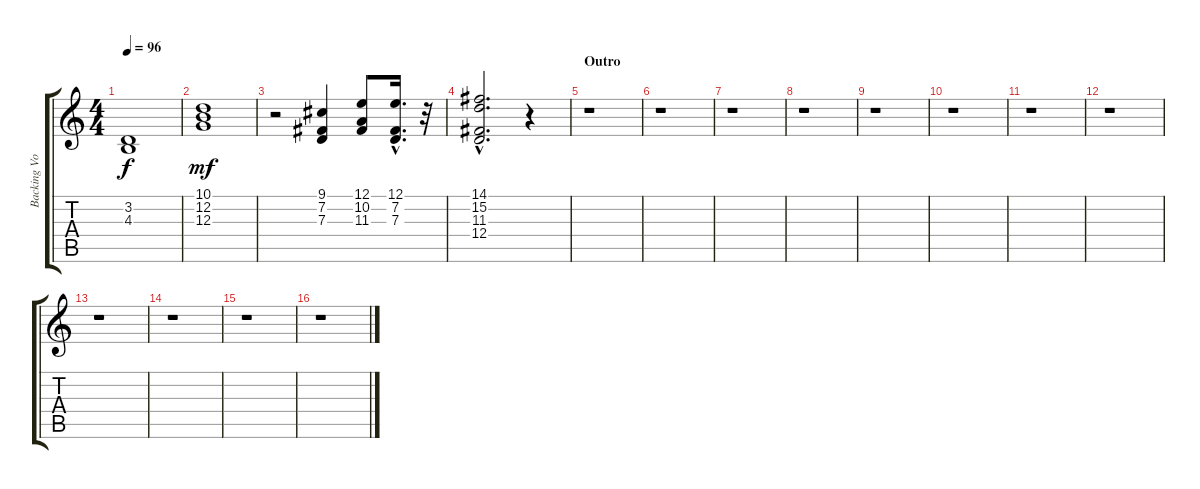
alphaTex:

\track ("Backing Vocals" "Backing Vo") {instrument pad4choir}
\staff {score tabs}
\tuning (E4 B3 G3 D3 A2 E2) {hide}
\ts (4 4)
\tempo 96
\clef g2
\ks c
(3.2 4.3).1{dy f} |
(10.1 12.2 12.3).1{dy mf} |
r.2 (9.1 7.2 7.3).4 (12.1 10.2 11.3).8 (12.1{hac} 7.2{hac} 7.3{hac}).16{d} r.32 |
(14.1{hac} 15.2{hac} 11.3 12.4{hac}).2{d} r.4 |
\section ("" "Outro")
r.1 |
r.1 |
r.1 |
r.1 |
r.1 |
r.1 |
r.1 |
r.1 |
r.1 |
r.1 |
r.1 |
r.1
